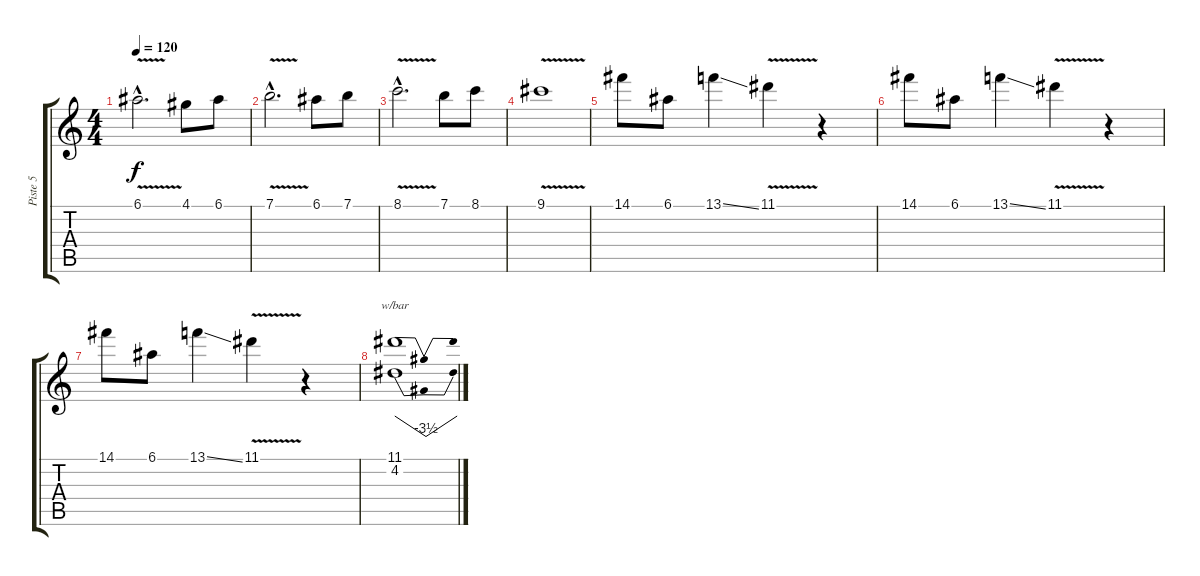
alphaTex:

\track ("Piste 5" "Piste 5") {instrument electricguitarjazz}
\staff {score tabs}
\tuning (E4 B3 G3 D3 A2 E2) {hide}
\ts (4 4)
\tempo 120
\clef g2
\ks c
6.1{v hac}.2{d dy f} 4.1.8 6.1.8 |
7.1{v hac}.2{d} 6.1.8 7.1.8 |
8.1{v hac}.2{d} 7.1.8 8.1.8 |
9.1{v}.1 |
14.1.8 6.1.8 13.1{ss}.4 11.1{v}.4 r.4 |
14.1.8 6.1.8 13.1{ss}.4 11.1{v}.4 r.4 |
14.1.8 6.1.8 13.1{ss}.4 11.1{v}.4 r.4 |
(11.1 4.2).1{tbe (dip default 0 0 30 -14 60 0)}
